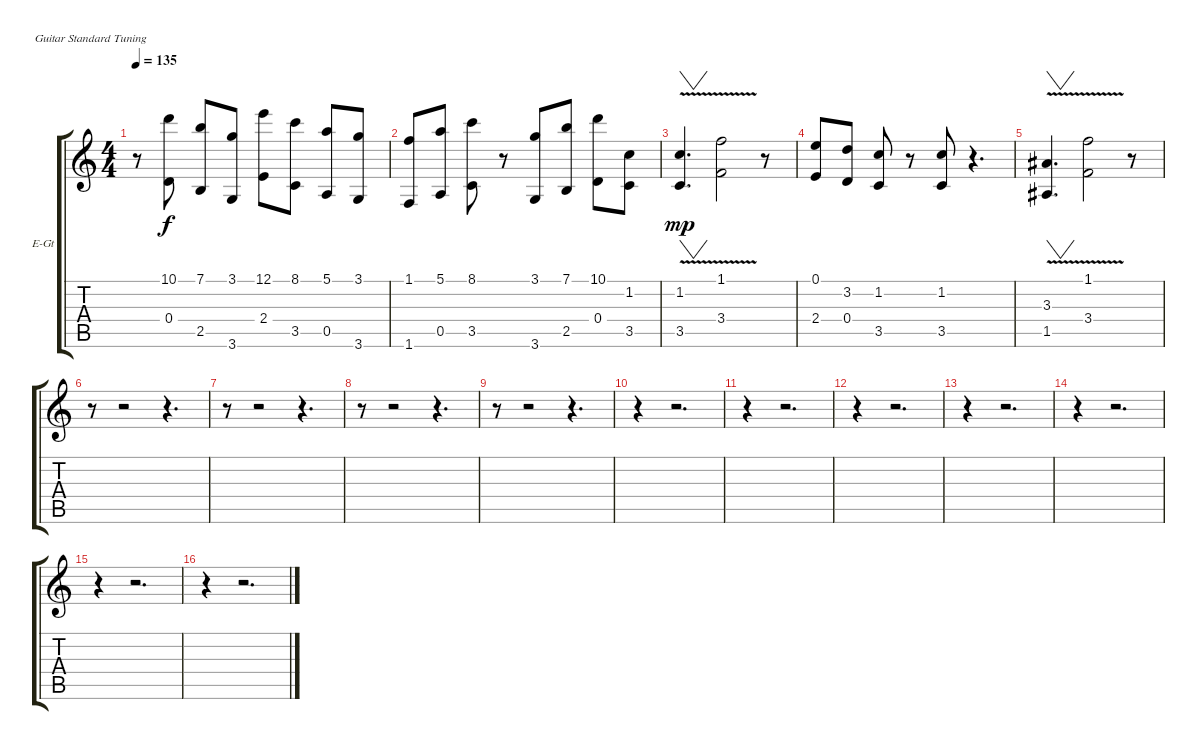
\bracketExtendMode groupsimilarinstruments
\firstSystemTrackNameOrientation horizontal
\otherSystemsTrackNameOrientation horizontal
\track ("Guitar I" "E-Gt") {instrument distortionguitar}
\staff {score tabs}
\tuning (E4 B3 G3 D3 A2 E2)
\ts (4 4)
\tempo 135
\clef g2
\ks c
r.8{dy f} (10.1 0.4).8 (7.1 2.5).8 (3.1 3.6).8 (12.1 2.4).8 (8.1 3.5).8 (5.1 0.5).8 (3.1 3.6).8 |
(1.1 1.6).8 (5.1 0.5).8 (8.1 3.5).8 r.8 (3.1 3.6).8 (7.1 2.5).8 (10.1 0.4).8 (1.2 3.5).8 |
(1.2 3.5{v}).4{vw d dy mp} (1.1 3.4{v}).2 r.8 |
(0.1 2.4).8 (3.2 0.4).8 (1.2 3.5).8 r.8 (1.2 3.5).8 r.4{d} |
(3.3 1.5{v}).4{vw d} (1.1 3.4{v}).2 r.8 |
r.8 r.2 r.4{d} |
r.8 r.2 r.4{d} |
r.8 r.2 r.4{d} |
r.8 r.2 r.4{d} |
r.4 r.2{d} |
r.4 r.2{d} |
r.4 r.2{d} |
r.4 r.2{d} |
r.4 r.2{d} |
r.4 r.2{d} |
r.4 r.2{d}
